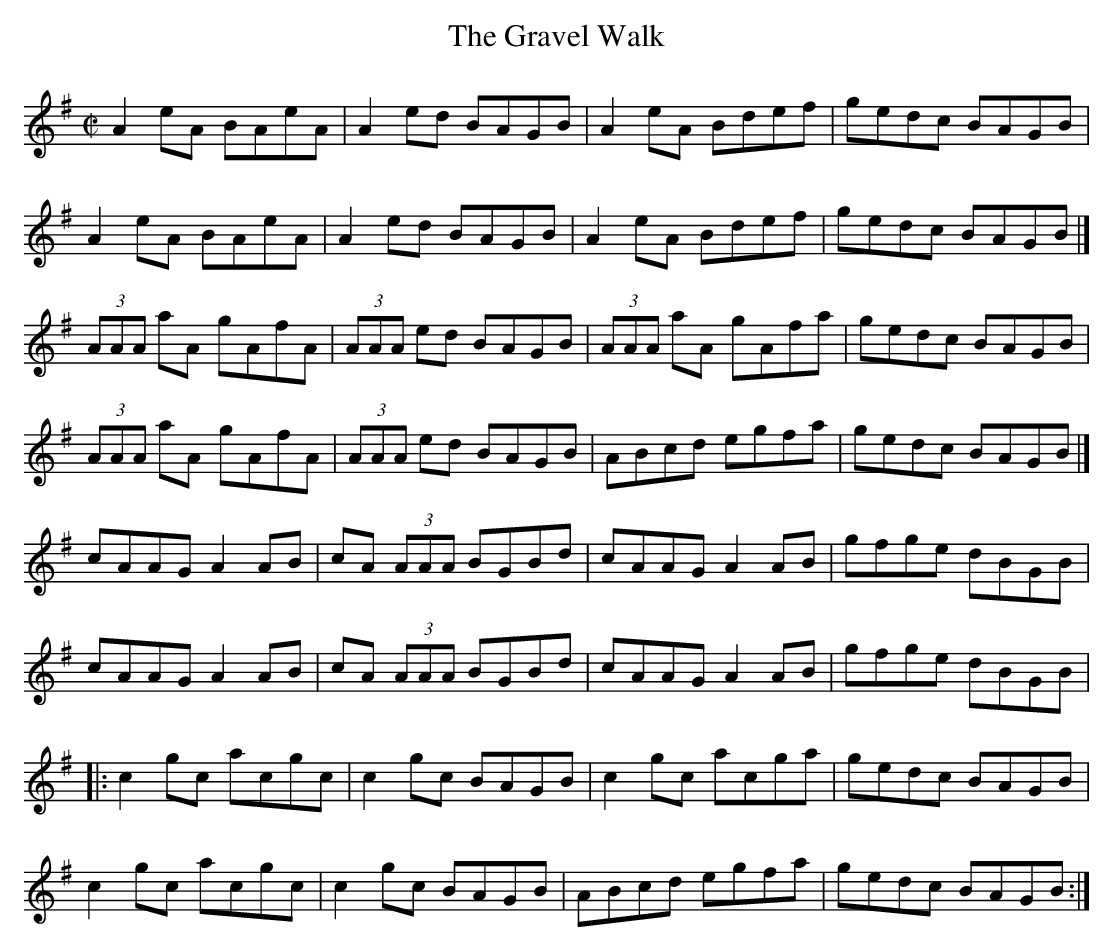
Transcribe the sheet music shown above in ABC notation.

X:1
T:Gravel Walk, The
M:C|
L:1/8
K:ADor
A2eA BAeA|A2ed BAGB|A2eA Bdef|gedc BAGB|!
A2eA BAeA|A2ed BAGB|A2eA Bdef|gedc BAGB|]!
(3AAA aA gAfA|(3AAA ed BAGB|(3AAA aA gAfa|gedc BAGB|!
(3AAA aA gAfA|(3AAA ed BAGB|ABcd egfa|gedc BAGB|]!
cAAG A2AB|cA (3AAA BGBd|cAAG A2AB|gfge dBGB|!
cAAG A2AB|cA (3AAA BGBd|cAAG A2AB|gfge dBGB|!
|:c2gc acgc|c2gc BAGB|c2gc acga|gedc BAGB|!
c2gc acgc|c2gc BAGB|ABcd egfa|gedc BAGB:|]!
